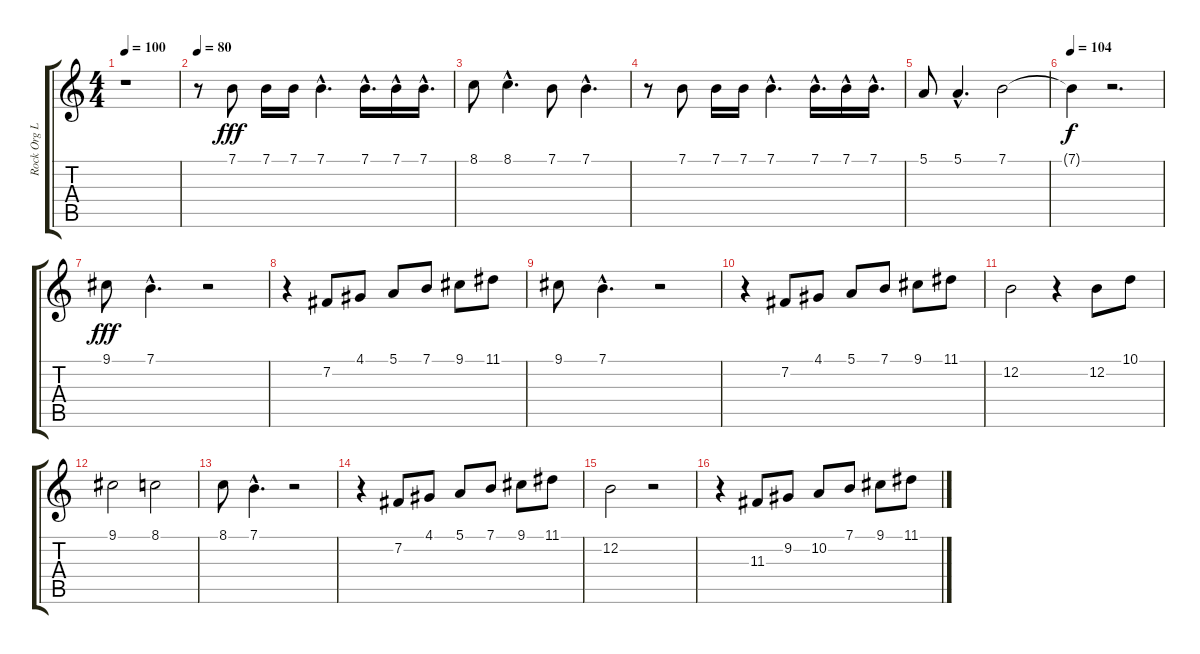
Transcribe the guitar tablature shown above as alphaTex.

\track ("Rock Org Lead" "Rock Org L") {instrument rockorgan}
\staff {score tabs}
\tuning (E4 B3 G3 D3 A2 E2) {hide}
\ts (4 4)
\tempo 100
\clef g2
\ks c
r.1{dy fff instrument rockorgan} |
\tempo 80
r.8 7.1.8 7.1.16 7.1.16 7.1{hac}.4{d} 7.1{hac}.16{d} 7.1{hac}.16 7.1{hac}.16{d} |
8.1.8 8.1{hac}.4{d} 7.1.8 7.1{hac}.4{d} |
r.8 7.1.8 7.1.16 7.1.16 7.1{hac}.4{d} 7.1{hac}.16{d} 7.1{hac}.16 7.1{hac}.16{d} |
5.1.8 5.1{hac}.4{d} 7.1.2 |
\tempo 104
7.1{t}.4{dy f} r.2{d} |
9.1.8{dy fff} 7.1{hac}.4{d} r.2 |
r.4 7.2.8 4.1.8 5.1.8 7.1.8 9.1.8 11.1.8 |
9.1.8 7.1{hac}.4{d} r.2 |
r.4 7.2.8 4.1.8 5.1.8 7.1.8 9.1.8 11.1.8 |
12.2.2 r.4 12.2.8 10.1.8 |
9.1.2 8.1.2 |
8.1.8 7.1{hac}.4{d} r.2 |
r.4 7.2.8 4.1.8 5.1.8 7.1.8 9.1.8 11.1.8 |
12.2.2 r.2 |
r.4 11.3.8 9.2.8 10.2.8 7.1.8 9.1.8 11.1.8
